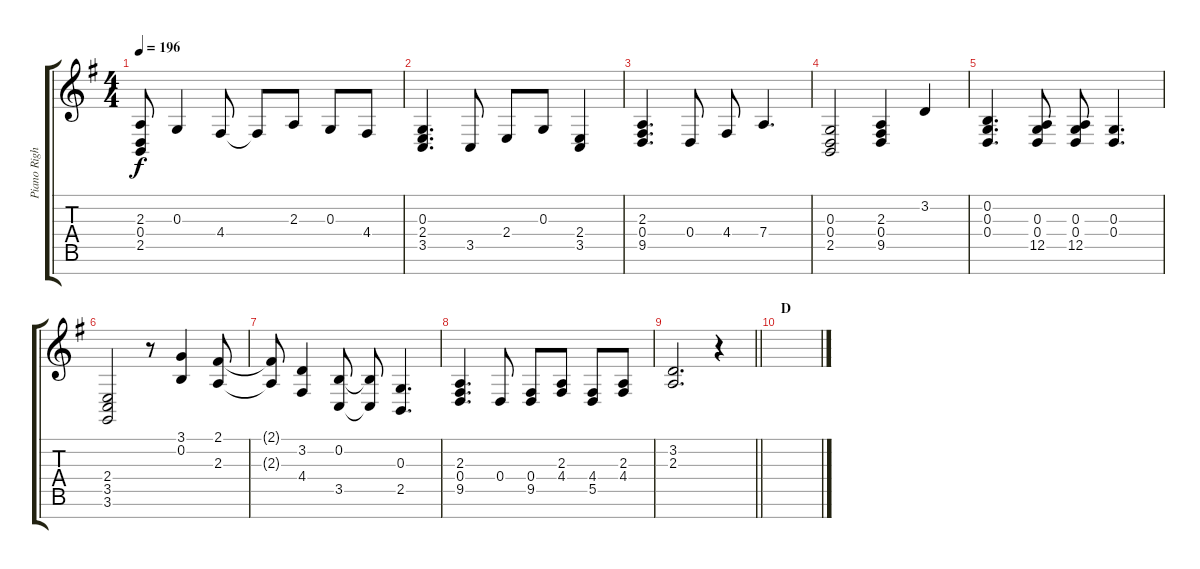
\track ("Piano Right" "Piano Righ") {instrument acousticgrandpiano}
\staff {score tabs}
\tuning (E4 B3 G3 D3 A2 E2 B1) {hide}
\ts (4 4)
\tempo 196
\clef g2
\ks g
(2.3{t} 0.4{t} 2.5{t}).8{dy f} 0.3.4 4.4.8 4.4{t}.8 2.3.8 0.3.8 4.4.8 |
(0.3 2.4 3.5).4{d} 3.5.8 2.4.8 0.3.8 (2.4 3.5).4 |
(2.3 0.4 9.5).4{d} 0.4.8 4.4.8 7.4.4{d} |
(0.3 0.4 2.5).2 (2.3 0.4 9.5).4 3.2.4 |
(0.2 0.3 0.4).4{d} (0.3 0.4 12.5).8 (0.3 0.4 12.5).8 (0.3 0.4).4{d} |
(2.4 3.5 3.6).2 r.8 (3.1 0.2).4 (2.1 2.3).8 |
(2.1{t} 2.3{t}).8 (3.2 4.4).4 (0.2 3.5).8 (0.2{t} 3.5{t}).8 (0.3 2.5).4{d} |
(2.3 0.4 9.5).4{d} 0.4.8 (0.4 9.5).8 (2.3 4.4).8 (4.4 5.5).8 (2.3 4.4).8 |
\barLineRight lightlight
(3.2 2.3).2{d} r.4 |
\section ("" "D")
